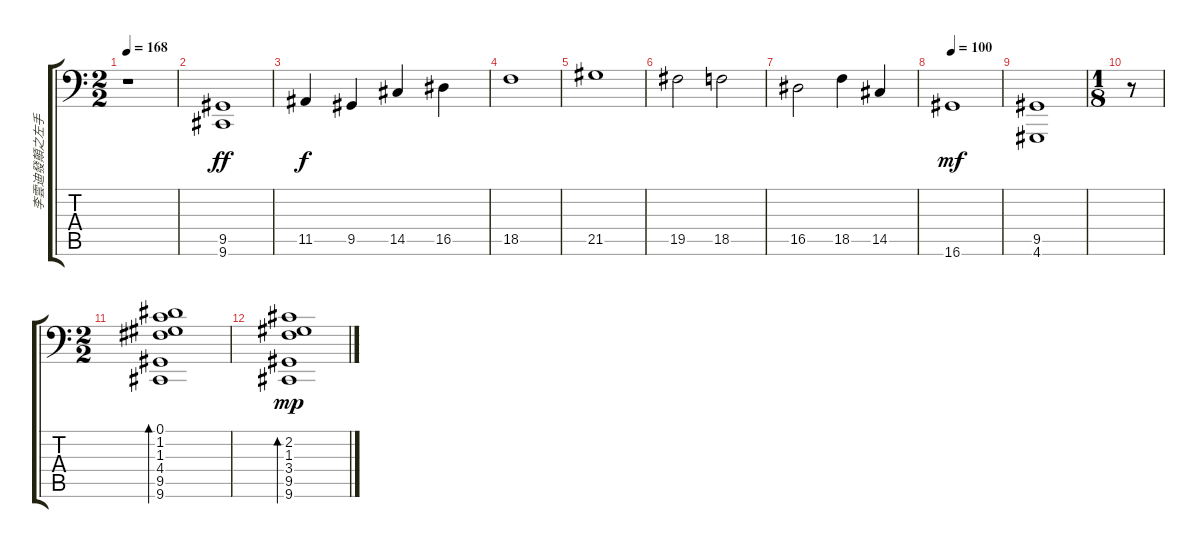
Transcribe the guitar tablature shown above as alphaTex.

\track ("李雲迪發顛之左手" "李雲迪發顛之左手") {instrument acousticgrandpiano}
\staff {score tabs}
\tuning (Eb4 B3 G3 D3 B1 E1) {hide}
\ts (2 2)
\tempo 168
\clef f4
\ks c
r.1{dy f} |
(9.5 9.6).1{dy ff} |
11.5.4{dy f} 9.5.4 14.5.4 16.5.4 |
18.5.1 |
21.5.1 |
19.5.2 18.5.2 |
16.5.2 18.5.4 14.5.4 |
\tempo 100
16.6.1{dy mf} |
(9.5 4.6).1 |
\ts (1 8)
r.8 |
\ts (2 2)
(0.1 1.2 1.3 4.4 9.5 9.6).1{bd 480} |
(2.2 1.3 3.4 9.5 9.6).1{bd 480 dy mp}
